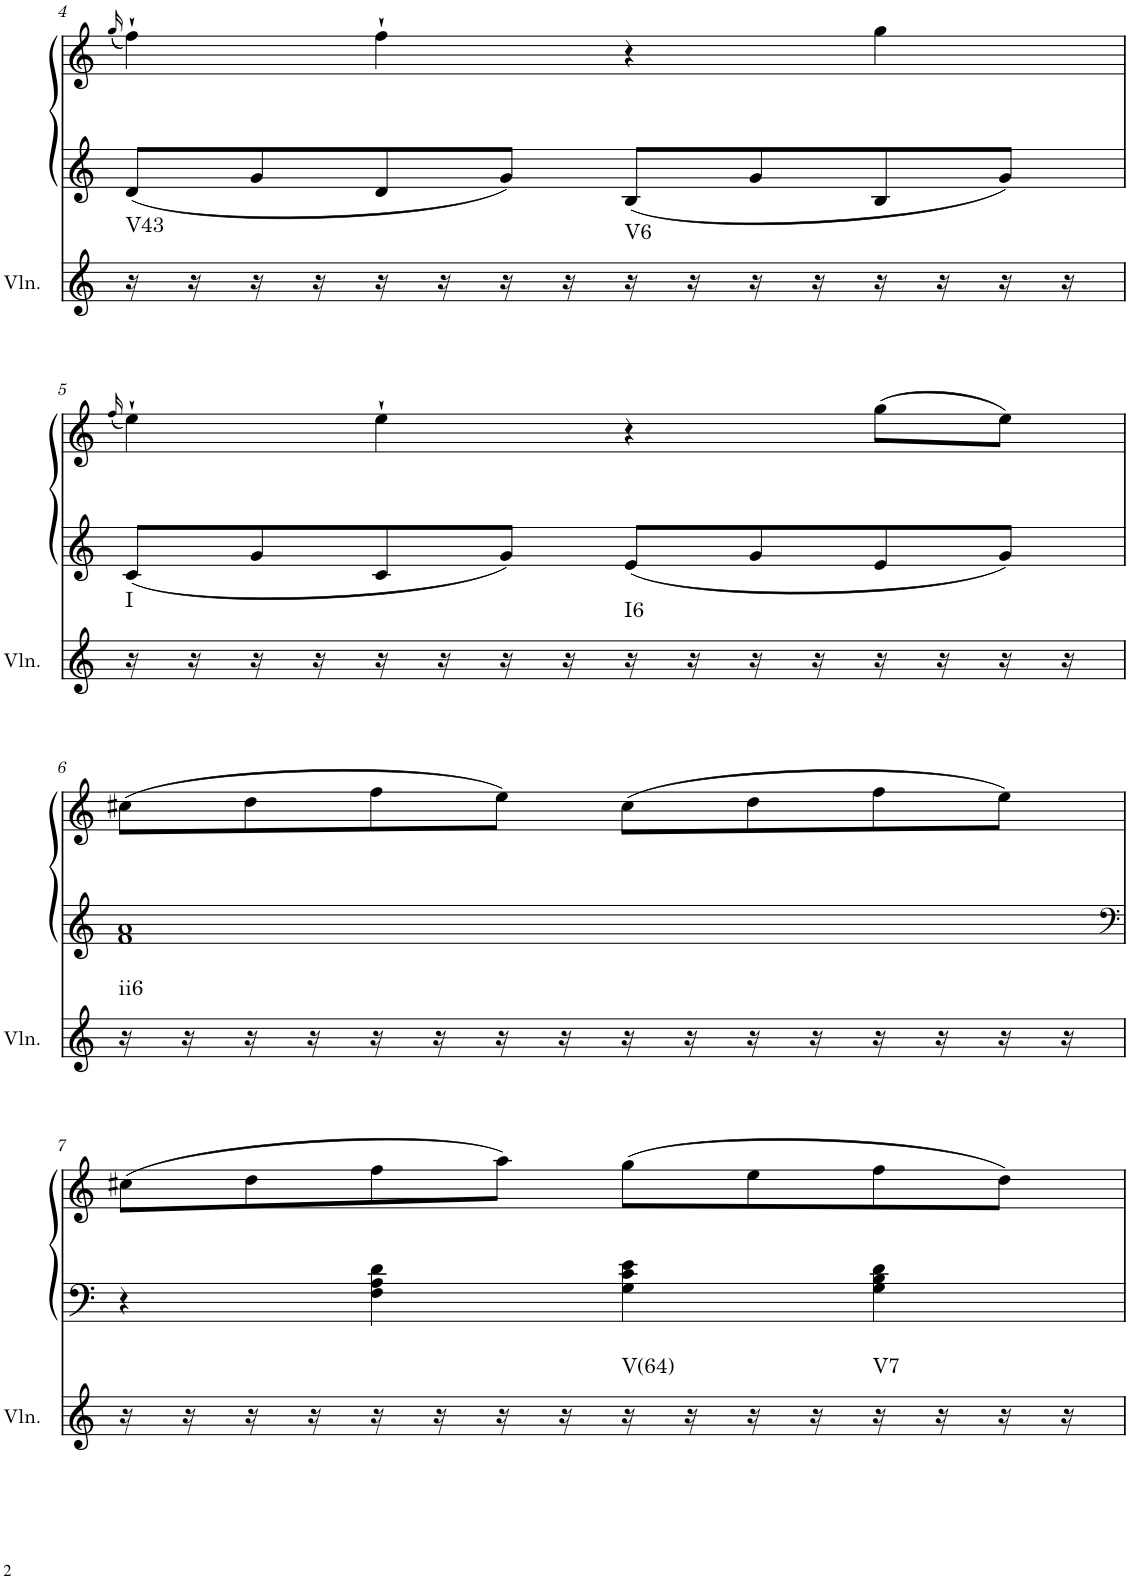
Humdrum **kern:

**kern	**harte	**kern	**kern
*part2	*part2	*part1	*part1
*staff3	*	*staff2	*staff1
*I"Violin	*	*I"Klavier linke Hand	*
*I'Vln.	*	*	*
!!LO:PB:g=z
*clefG2	*	*clefG2	*clefG2
*k[]	*	*k[]	*k[]
*M4/4	*	*M4/4	*M4/4
=4	=4	=4	=4
.	.	.	(16qgg/
!	!LO:H:kt=V43	!	!
16r	N	8d/L	4ff`\)
16r	.	.	.
16r	.	8g/	.
16r	.	.	.
16r	.	8d/	4ff`\
16r	.	.	.
16r	.	8g/J	.
16r	.	.	.
!	!LO:H:kt=V6	!	!
16r	N	8B/L	4r
16r	.	.	.
16r	.	8g/	.
16r	.	.	.
16r	.	8B/	4gg\
16r	.	.	.
16r	.	8g/J	.
16r	.	.	.
!!LO:LB:g=z
=5	=5	=5	=5
.	.	.	(16qff/
!	!LO:H:kt=I	!	!
16r	N	8c/L	4ee`\)
16r	.	.	.
16r	.	8g/	.
16r	.	.	.
16r	.	8c/	4ee`\
16r	.	.	.
16r	.	8g/J	.
16r	.	.	.
!	!LO:H:kt=I6	!	!
16r	N	8e/L	4r
16r	.	.	.
16r	.	8g/	.
16r	.	.	.
16r	.	8e/	(8gg\L
16r	.	.	.
16r	.	8g/J	8ee\J)
16r	.	.	.
!!LO:LB:g=z
=6	=6	=6	=6
!	!LO:H:kt=ii6	!	!
16r	N	1f 1a	(8cc#X\L
16r	.	.	.
16r	.	.	8dd\
16r	.	.	.
16r	.	.	8ff\
16r	.	.	.
16r	.	.	8ee\J)
16r	.	.	.
16r	.	.	(8cc#\L
16r	.	.	.
16r	.	.	8dd\
16r	.	.	.
16r	.	.	8ff\
16r	.	.	.
16r	.	.	8ee\J)
16r	.	.	.
!!LO:LB:g=z
=7	=7	=7	=7
*	*	*clefF4	*
16r	.	4r	(8cc#X\L
16r	.	.	.
16r	.	.	8dd\
16r	.	.	.
16r	.	4F\ 4A\ 4d\	8ff\
16r	.	.	.
16r	.	.	8aa\J)
16r	.	.	.
!	!LO:H:kt=V(64)	!	!
16r	N	4G\ 4c\ 4e\	(8gg\L
16r	.	.	.
16r	.	.	8ee\
16r	.	.	.
!	!LO:H:kt=V7	!	!
16r	N	4G\ 4B\ 4d\	8ff\
16r	.	.	.
16r	.	.	8dd\J)
16r	.	.	.
=	=	=	=
*-	*-	*-	*-
